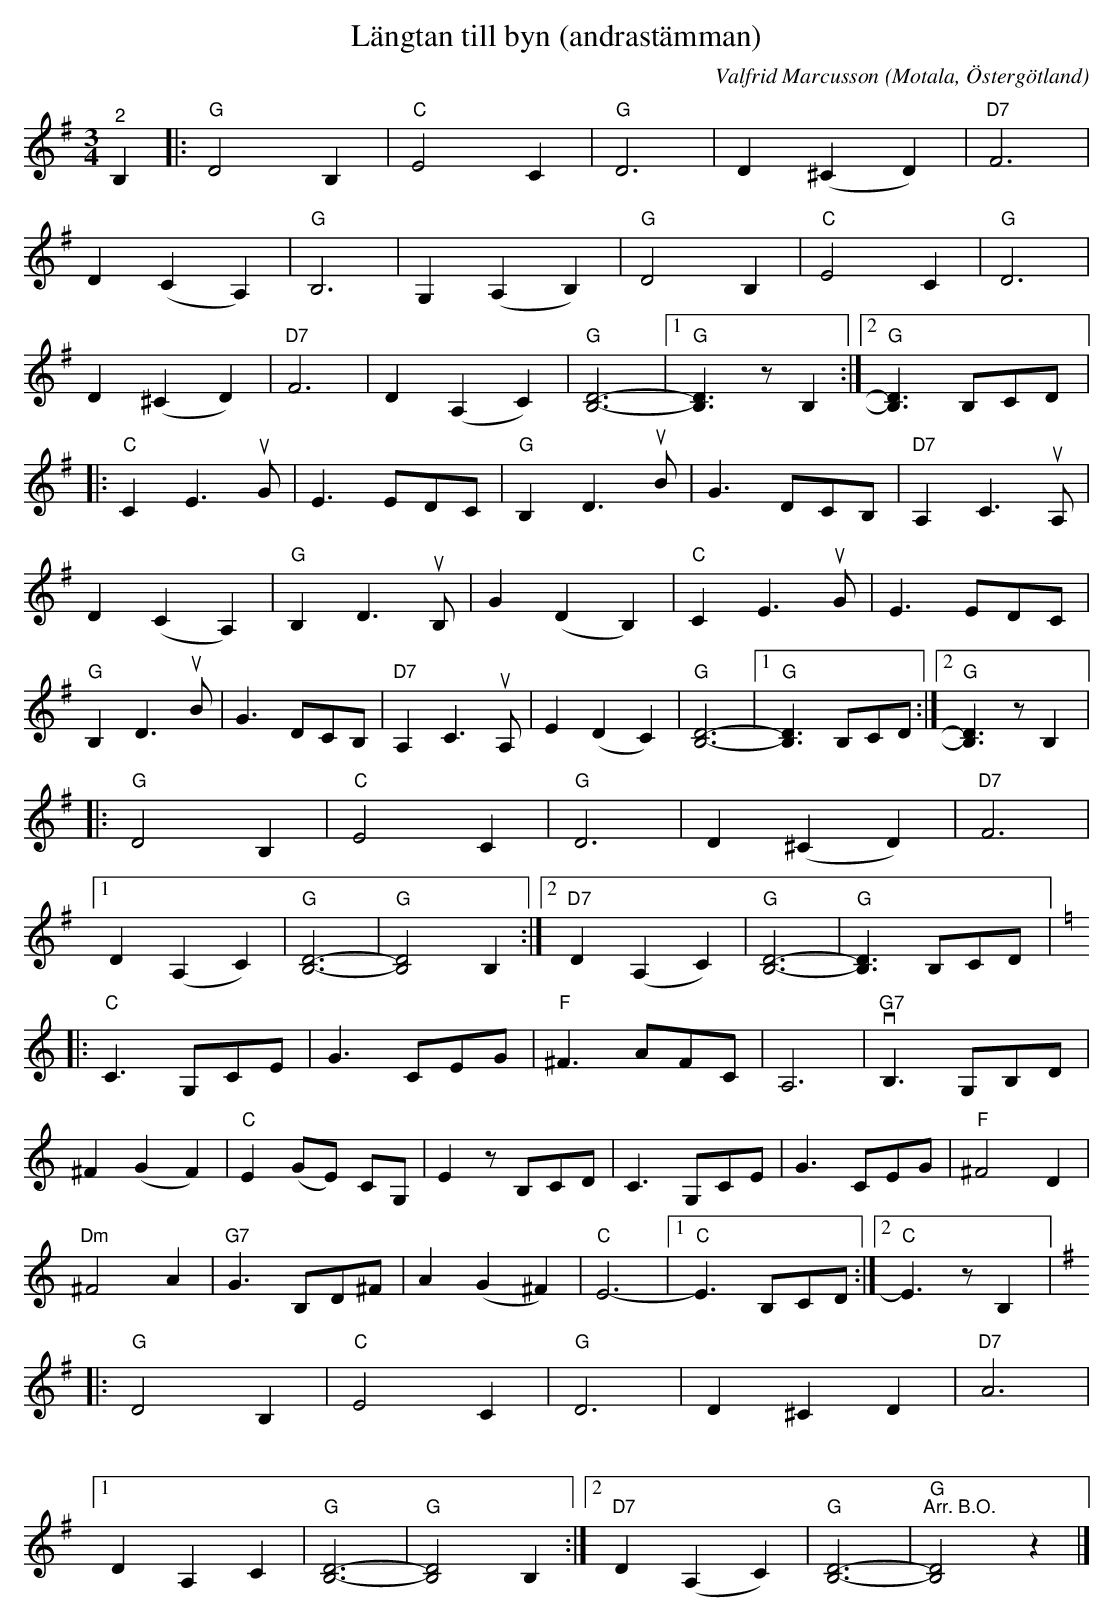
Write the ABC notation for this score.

X:1
T:Längtan till byn (andrastämman)
C:Valfrid Marcusson
O:Motala, Östergötland
L:1/8
M:3/4
K:G
V:2
"^2" B,2 |:"G" D4 B,2 |"C" E4 C2 |"G" D6 | D2 (^C2 D2) |"D7" F6 |
D2 (C2 A,2) |"G" B,6 | G,2 (A,2 B,2) |"G" D4 B,2 |"C" E4 C2 |"G" D6 |
D2 (^C2 D2) |"D7" F6 | D2 (A,2 C2) | "G" [B,D]6- |1"G" [B,D]3 z B,2 :|2"G" [B,D]3 B,CD |:
"C" C2 E3u G | E3 EDC | "G" B,2 D3u B | G3 DCB, |"D7" A,2 C3u A, |
D2 (C2 A,2) |"G" B,2 D3u B, | G2 (D2 B,2) | "C" C2 E3u G | E3 EDC |
"G" B,2 D3u B | G3 DCB, |"D7" A,2 C3u A, | E2 (D2 C2) | "G" [B,D]6- |1"G" [B,D]3 B,CD :|2"G" [B,D]3 z B,2 |:
"G" D4 B,2 |"C" E4 C2 |"G" D6 | D2 (^C2 D2) |"D7" F6 |1
D2 (A,2 C2) |"G" [B,D]6- |"G" [B,D]4 B,2 :|2"D7" D2 (A,2 C2) | "G" [B,D]6- |"G" [B,D]3 B,CD |:
[K:C]"C" C3 G,CE | G3 CEG |"F" ^F3 AFC | A,6 |v "G7" B,3 G,B,D |
^F2 (G2 F2) |"C" E2 (GE) CG, | E2 z B,CD | C3 G,CE | G3 CEG |"F" ^F4 D2 |
"Dm" ^F4 A2 | "G7" G3 B,D^F | A2 (G2 ^F2) |"C" E6- |1"C" E3 B,CD :|2"C" E3 z B,2 |:
[K:G]"G" D4 B,2 | "C" E4 C2 |"G" D6 | D2 ^C2 D2 |"D7" A6 |1
D2 A,2 C2 |"G" [B,D]6- |"G" [B,D]4 B,2 :|2 "D7" D2 (A,2 C2) |"G" [B,D]6- |"G""^Arr. B.O." [B,D]4 z2 |]
